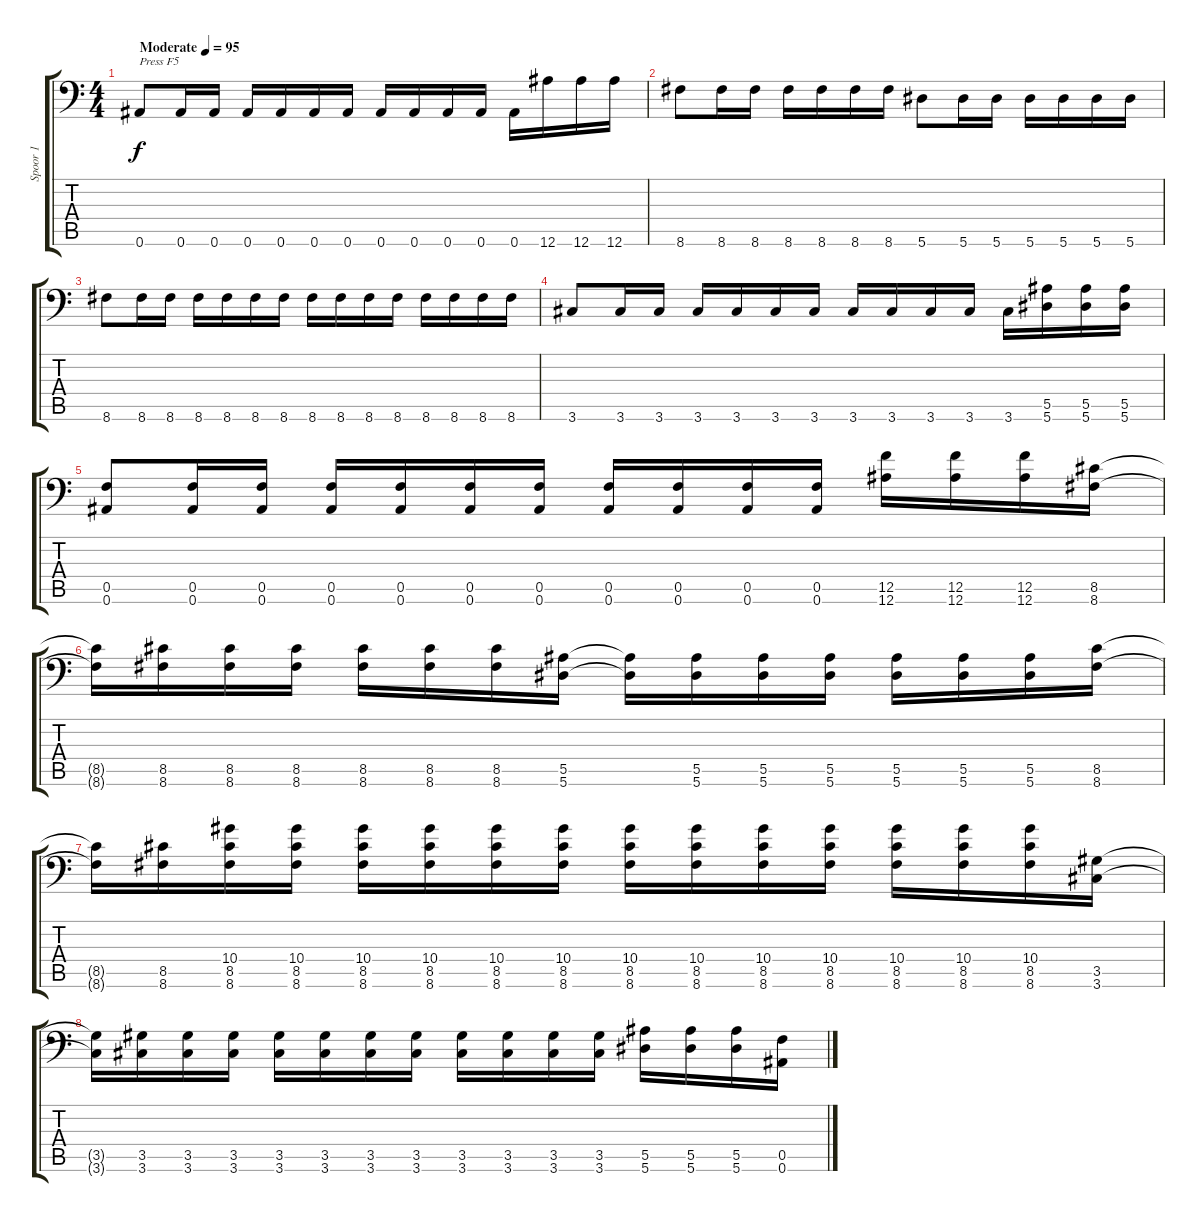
\track ("Spoor 1" "Spoor 1") {instrument distortionguitar}
\staff {score tabs}
\tuning (C4 G3 Eb3 Bb2 F2 Bb1) {hide}
\ts (4 4)
\tempo (95 "Moderate")
\clef f4
\ks c
0.6.8{txt "Press F5" dy f instrument distortionguitar} 0.6.16 0.6.16 0.6.16 0.6.16 0.6.16 0.6.16 0.6.16 0.6.16 0.6.16 0.6.16 0.6.16 12.6.16 12.6.16 12.6.16 |
8.6.8 8.6.16 8.6.16 8.6.16 8.6.16 8.6.16 8.6.16 5.6.8 5.6.16 5.6.16 5.6.16 5.6.16 5.6.16 5.6.16 |
8.6.8 8.6.16 8.6.16 8.6.16 8.6.16 8.6.16 8.6.16 8.6.16 8.6.16 8.6.16 8.6.16 8.6.16 8.6.16 8.6.16 8.6.16 |
3.6.8 3.6.16 3.6.16 3.6.16 3.6.16 3.6.16 3.6.16 3.6.16 3.6.16 3.6.16 3.6.16 3.6.16 (5.5 5.6).16 (5.5 5.6).16 (5.5 5.6).16 |
(0.5 0.6).8 (0.5 0.6).16 (0.5 0.6).16 (0.5 0.6).16 (0.5 0.6).16 (0.5 0.6).16 (0.5 0.6).16 (0.5 0.6).16 (0.5 0.6).16 (0.5 0.6).16 (0.5 0.6).16 (12.5 12.6).16 (12.5 12.6).16 (12.5 12.6).16 (8.5 8.6).16 |
(8.5{t} 8.6{t}).16 (8.5 8.6).16 (8.5 8.6).16 (8.5 8.6).16 (8.5 8.6).16 (8.5 8.6).16 (8.5 8.6).16 (5.5 5.6).16 (5.5{t} 5.6{t}).16 (5.5 5.6).16 (5.5 5.6).16 (5.5 5.6).16 (5.5 5.6).16 (5.5 5.6).16 (5.5 5.6).16 (8.5 8.6).16 |
(8.5{t} 8.6{t}).16 (8.5 8.6).16 (10.4 8.5 8.6).16 (10.4 8.5 8.6).16 (10.4 8.5 8.6).16 (10.4 8.5 8.6).16 (10.4 8.5 8.6).16 (10.4 8.5 8.6).16 (10.4 8.5 8.6).16 (10.4 8.5 8.6).16 (10.4 8.5 8.6).16 (10.4 8.5 8.6).16 (10.4 8.5 8.6).16 (10.4 8.5 8.6).16 (10.4 8.5 8.6).16 (3.5 3.6).16 |
(3.5{t} 3.6{t}).16 (3.5 3.6).16 (3.5 3.6).16 (3.5 3.6).16 (3.5 3.6).16 (3.5 3.6).16 (3.5 3.6).16 (3.5 3.6).16 (3.5 3.6).16 (3.5 3.6).16 (3.5 3.6).16 (3.5 3.6).16 (5.5 5.6).16 (5.5 5.6).16 (5.5 5.6).16 (0.5 0.6).16
